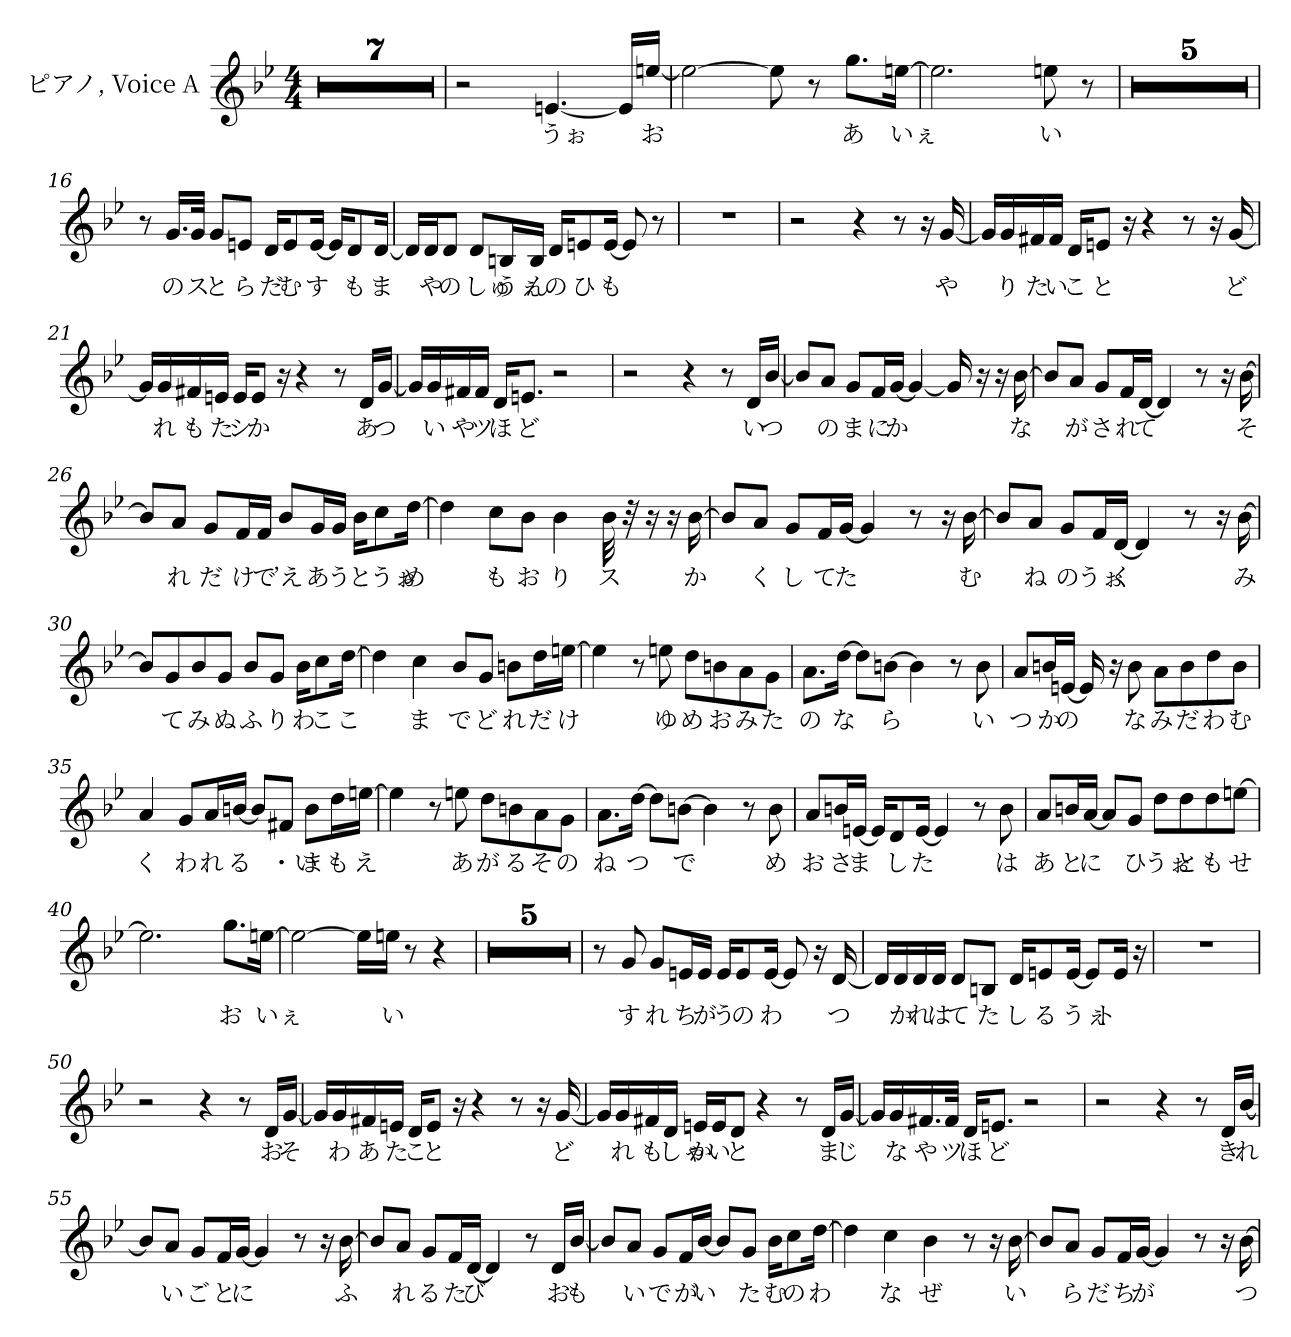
**kern	**text
*part1	*part1
*staff1	*staff1
*I"ピアノ, Voice A	*
*clefG2	*
*k[b-e-]	*
*M4/4	*
*MM130	*
=1	=1
1r	.
=2	=2
1r	.
=3	=3
1r	.
=4	=4
1r	.
=5	=5
1r	.
=6	=6
1r	.
=7	=7
1r	.
=8	=8
2r	.
!	!LO:LY:b
[4.en/	うぉ
16e/LL]	.
!	!LO:LY:b
[16een/JJ	お
=9	=9
2ee\_	.
8ee\]	.
8r	.
!	!LO:LY:b
8.gg\L	あ
!	!LO:LY:b
[16een\Jk	いぇ
=10	=10
2.ee\]	.
!	!LO:LY:b
8een\	い
8r	.
=11	=11
1r	.
=12	=12
1r	.
=13	=13
1r	.
=14	=14
1r	.
!!LO:LB:g=z
=15	=15
1r	.
=16	=16
8r	.
!	!LO:LY:b
16.g/LL	の
!	!LO:LY:b
32g/JJk	ス
!	!LO:LY:b
8g/L	と
!	!LO:LY:b
8en/J	ら
!	!LO:LY:b
16d/KL	だ
!	!LO:LY:b
8e/	む
!	!LO:LY:b
[16e/Jk	す
16e/KL]	.
!	!LO:LY:b
8d/	も
!	!LO:LY:b
[16d/Jk	ま
=17	=17
16d/LL]	.
!	!LO:LY:b
16d/J	や
!	!LO:LY:b
8d/J	の
!	!LO:LY:b
8d/L	しゅ
!	!LO:LY:b
16Bn/L	うぇ
!	!LO:LY:b
16B/JJ	ん
!	!LO:LY:b
16d/KL	の
!	!LO:LY:b
8en/	ひ
!	!LO:LY:b
[16e/Jk	も
8e/]	.
8r	.
=18	=18
1r	.
=19	=19
2r	.
4r	.
8r	.
16r	.
!	!LO:LY:b
[16g/	や
!!LO:LB:g=z
=20	=20
16g/LL]	.
!	!LO:LY:b
16g/	り
!	!LO:LY:b
16f#X/	た
!	!LO:LY:b
16f#/JJ	い
!	!LO:LY:b
16d/KL	こ
!	!LO:LY:b
8en/J	と
16r	.
4r	.
8r	.
16r	.
!	!LO:LY:b
[16g/	ど
=21	=21
16g/LL]	.
!	!LO:LY:b
16g/	れ
!	!LO:LY:b
16f#X/	も
!	!LO:LY:b
16en/JJ	た
!	!LO:LY:b
16e/KL	シ
!	!LO:LY:b
8e/J	か
16r	.
4r	.
8r	.
!	!LO:LY:b
16d/LL	あ
!	!LO:LY:b
[16g/JJ	つ
=22	=22
16g/LL]	.
!	!LO:LY:b
16g/	い
!	!LO:LY:b
16f#X/	や
!	!LO:LY:b
16f#/JJ	ツ
!	!LO:LY:b
16d/KL	ほ
!	!LO:LY:b
8.en/J	ど
2r	.
=23	=23
2r	.
4r	.
8r	.
!	!LO:LY:b
16d/LL	い
!	!LO:LY:b
[16b-/JJ	つ
!!LO:LB:g=z
=24	=24
8b-/L]	.
!	!LO:LY:b
8a/J	の
!	!LO:LY:b
8g/L	ま
!	!LO:LY:b
16f/L	に
!	!LO:LY:b
[16g/JJ	か
4g/_	.
16g/]	.
16r	.
16r	.
!	!LO:LY:b
[16b-\	な
=25	=25
8b-/L]	.
!	!LO:LY:b
8a/J	が
!	!LO:LY:b
8g/L	さ
!	!LO:LY:b
16f/L	れ
!	!LO:LY:b
[16d/JJ	て
4d/]	.
8r	.
16r	.
!	!LO:LY:b
[16b-\	そ
=26	=26
8b-/L]	.
!	!LO:LY:b
8a/J	れ
!	!LO:LY:b
8g/L	だ
!	!LO:LY:b
16f/L	け
!	!LO:LY:b
16f/JJ	で
!	!LO:LY:b
8b-/L	’え
!	!LO:LY:b
16g/L	あ
!	!LO:LY:b
16g/JJ	う
!	!LO:LY:b
16b-\KL	と
!	!LO:LY:b
8cc\	うぉ
!	!LO:LY:b
[16dd\Jk	め
=27	=27
4dd\]	.
!	!LO:LY:b
8cc\L	も
!	!LO:LY:b
8b-\J	お
!	!LO:LY:b
4b-\	り
!	!LO:LY:b
32b-\	ス
32r	.
16r	.
16r	.
!	!LO:LY:b
[16b-\	か
!!LO:LB:g=z
=28	=28
8b-/L]	.
!	!LO:LY:b
8a/J	く
!	!LO:LY:b
8g/L	し
!	!LO:LY:b
16f/L	て
!	!LO:LY:b
[16g/JJ	た
4g/]	.
8r	.
16r	.
!	!LO:LY:b
[16b-\	む
=29	=29
8b-/L]	.
!	!LO:LY:b
8a/J	ね
!	!LO:LY:b
8g/L	の
!	!LO:LY:b
16f/L	うぉ
!	!LO:LY:b
[16d/JJ	く
4d/]	.
8r	.
16r	.
!	!LO:LY:b
[16b-\	み
=30	=30
8b-/L]	.
!	!LO:LY:b
8g/	て
!	!LO:LY:b
8b-/	み
!	!LO:LY:b
8g/J	ぬ
!	!LO:LY:b
8b-/L	ふ
!	!LO:LY:b
8g/J	り
!	!LO:LY:b
16b-\KL	わ
!	!LO:LY:b
8cc\	こ
!	!LO:LY:b
[16dd\Jk	こ
=31	=31
4dd\]	.
!	!LO:LY:b
4cc\	ま
!	!LO:LY:b
8b-/L	で
!	!LO:LY:b
8g/J	ど
!	!LO:LY:b
8bn\L	れ
!	!LO:LY:b
16dd\L	だ
!	!LO:LY:b
[16een\JJ	け
=32	=32
4ee\]	.
8r	.
!	!LO:LY:b
8een\	ゆ
!	!LO:LY:b
8dd\L	め
!	!LO:LY:b
8bn\	お
!	!LO:LY:b
8a\	み
!	!LO:LY:b
8g\J	た
!!LO:LB:g=z
=33	=33
!	!LO:LY:b
8.a\L	の
!	!LO:LY:b
[16dd\Jk	な
8dd\L]	.
!	!LO:LY:b
[8bn\J	ら
4b\]	.
8r	.
!	!LO:LY:b
8b\	い
=34	=34
!	!LO:LY:b
8a/L	つ
!	!LO:LY:b
16bn/L	か
!	!LO:LY:b
[16en/JJ	の
16e/]	.
16r	.
!	!LO:LY:b
8b\	な
!	!LO:LY:b
8a\L	み
!	!LO:LY:b
8b\	だ
!	!LO:LY:b
8dd\	わ
!	!LO:LY:b
8b\J	む
=35	=35
!	!LO:LY:b
4a/	く
!	!LO:LY:b
8g/L	わ
!	!LO:LY:b
16a/L	れ
!	!LO:LY:b
[16bn/JJ	る
8b/L]	.
!	!LO:LY:b
8f#X/J	・い
!	!LO:LY:b
8b\L	ま
!	!LO:LY:b
16dd\L	も
!	!LO:LY:b
[16een\JJ	え
=36	=36
4ee\]	.
8r	.
!	!LO:LY:b
8een\	あ
!	!LO:LY:b
8dd\L	が
!	!LO:LY:b
8bn\	る
!	!LO:LY:b
8a\	そ
!	!LO:LY:b
8g\J	の
!!LO:LB:g=z
=37	=37
!	!LO:LY:b
8.a\L	ね
!	!LO:LY:b
[16dd\Jk	つ
8dd\L]	.
!	!LO:LY:b
[8bn\J	で
4b\]	.
8r	.
!	!LO:LY:b
8b\	め
=38	=38
!	!LO:LY:b
8a/L	お
!	!LO:LY:b
16bn/L	さ
!	!LO:LY:b
[16en/JJ	ま
16e/KL]	.
!	!LO:LY:b
8d/	し
!	!LO:LY:b
[16e/Jk	た
4e/]	.
8r	.
!	!LO:LY:b
8b\	は
=39	=39
!	!LO:LY:b
8a/L	あ
!	!LO:LY:b
16bn/L	と
!	!LO:LY:b
[16a/JJ	に
8a/L]	.
!	!LO:LY:b
8g/J	ひ
!	!LO:LY:b
8dd\L	うぉ
!	!LO:LY:b
8dd\	と
!	!LO:LY:b
8dd\	も
!	!LO:LY:b
[8een\J	せ
=40	=40
2.ee\]	.
!	!LO:LY:b
8.gg\L	お
!	!LO:LY:b
[16een\Jk	いぇ
=41	=41
2ee\_	.
16ee\LL]	.
!	!LO:LY:b
16een\JJ	い
8r	.
4r	.
=42	=42
1r	.
!!LO:LB:g=z
=43	=43
1r	.
=44	=44
1r	.
=45	=45
1r	.
=46	=46
1r	.
=47	=47
8r	.
!	!LO:LY:b
8g/	す
!	!LO:LY:b
8g/L	れ
!	!LO:LY:b
16en/L	ち
!	!LO:LY:b
16e/JJ	が
!	!LO:LY:b
16e/KL	う
!	!LO:LY:b
8e/	の
!	!LO:LY:b
[16e/Jk	わ
8e/]	.
16r	.
!	!LO:LY:b
[16d/	つ
=48	=48
16d/LL]	.
!	!LO:LY:b
16d/	か
!	!LO:LY:b
16d/	れ
!	!LO:LY:b
16d/JJ	は
!	!LO:LY:b
8d/L	て
!	!LO:LY:b
8Bn/J	た
!	!LO:LY:b
16d/KL	し
!	!LO:LY:b
8en/	る
!	!LO:LY:b
[16e/Jk	うぇ
8e/L]	.
!	!LO:LY:b
16e/Jk	ト
16r	.
=49	=49
1r	.
=50	=50
2r	.
4r	.
8r	.
!	!LO:LY:b
16d/LL	お
!	!LO:LY:b
[16g/JJ	そ
!!LO:LB:g=z
=51	=51
16g/LL]	.
!	!LO:LY:b
16g/	わ
!	!LO:LY:b
16f#X/	あ
!	!LO:LY:b
16en/JJ	た
!	!LO:LY:b
16d/KL	こ
!	!LO:LY:b
8e/J	と
16r	.
4r	.
8r	.
16r	.
!	!LO:LY:b
[16g/	ど
=52	=52
16g/LL]	.
!	!LO:LY:b
16g/	れ
!	!LO:LY:b
16f#X/	も
!	!LO:LY:b
16d/JJ	しゃ
!	!LO:LY:b
16en/LL	か
!	!LO:LY:b
16e/J	い
!	!LO:LY:b
8d/J	と
4r	.
8r	.
!	!LO:LY:b
16d/LL	ま
!	!LO:LY:b
[16g/JJ	じ
=53	=53
16g/LL]	.
!	!LO:LY:b
16g/	な
!	!LO:LY:b
16.f#X/	や
!	!LO:LY:b
32f#/JJk	ツ
!	!LO:LY:b
16d/KL	ほ
!	!LO:LY:b
8.en/J	ど
2r	.
=54	=54
2r	.
4r	.
8r	.
!	!LO:LY:b
16d/LL	き
!	!LO:LY:b
[16b-/JJ	れ
!!LO:LB:g=z
=55	=55
8b-/L]	.
!	!LO:LY:b
8a/J	い
!	!LO:LY:b
8g/L	ご
!	!LO:LY:b
16f/L	と
!	!LO:LY:b
[16g/JJ	に
4g/]	.
8r	.
16r	.
!	!LO:LY:b
[16b-\	ふ
=56	=56
8b-/L]	.
!	!LO:LY:b
8a/J	れ
!	!LO:LY:b
8g/L	る
!	!LO:LY:b
16f/L	た
!	!LO:LY:b
[16d/JJ	び
4d/]	.
8r	.
!	!LO:LY:b
16d/LL	お
!	!LO:LY:b
[16b-/JJ	も
=57	=57
8b-/L]	.
!	!LO:LY:b
8a/J	い
!	!LO:LY:b
8g/L	で
!	!LO:LY:b
16f/L	が
!	!LO:LY:b
[16b-/JJ	い
8b-/L]	.
!	!LO:LY:b
8g/J	た
!	!LO:LY:b
16b-\KL	む
!	!LO:LY:b
8cc\	の
!	!LO:LY:b
[16dd\Jk	わ
=58	=58
4dd\]	.
!	!LO:LY:b
4cc\	な
!	!LO:LY:b
4b-\	ぜ
8r	.
16r	.
!	!LO:LY:b
[16b-\	い
=59	=59
8b-/L]	.
!	!LO:LY:b
8a/J	ら
!	!LO:LY:b
8g/L	だ
!	!LO:LY:b
16f/L	ち
!	!LO:LY:b
[16g/JJ	が
4g/]	.
8r	.
16r	.
!	!LO:LY:b
[16b-\	つ
=	=
*-	*-
